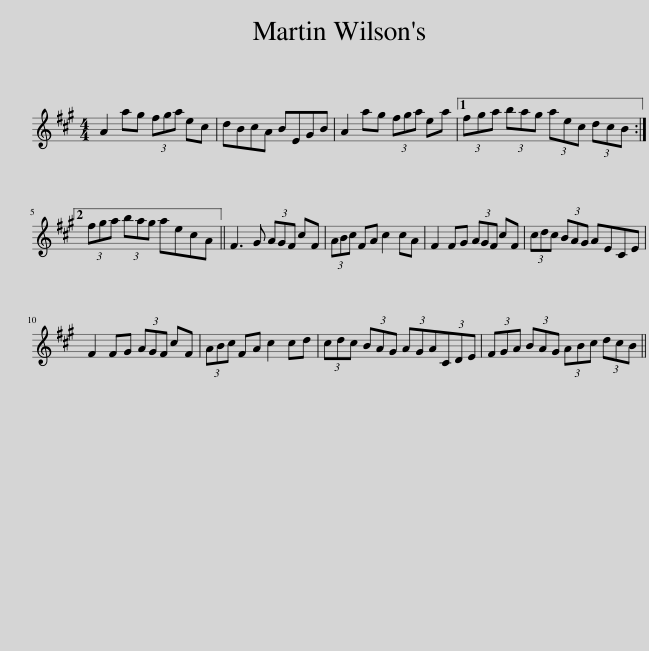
X:1
L:1/8
M:4/4
I:linebreak $
K:A
V:1 treble
V:1
 A2 ag (3fga ec | dBcA BEGB | A2 ag (3fga ea |1 (3fga (3bag (3aec (3dcB :|2$ (3fga (3bag aecA || %5
 F3 G (3AGF cF | (3ABc FA c2 cA | F2 FG (3AGF cF | (3cdc (3BAG AECE |$ F2 FG (3AGF cF | %10
 (3ABc FA c2 cd | (3cdc (3BAG (3AGA(3CDE | (3FGA (3BAG (3ABc (3dcB || %13
